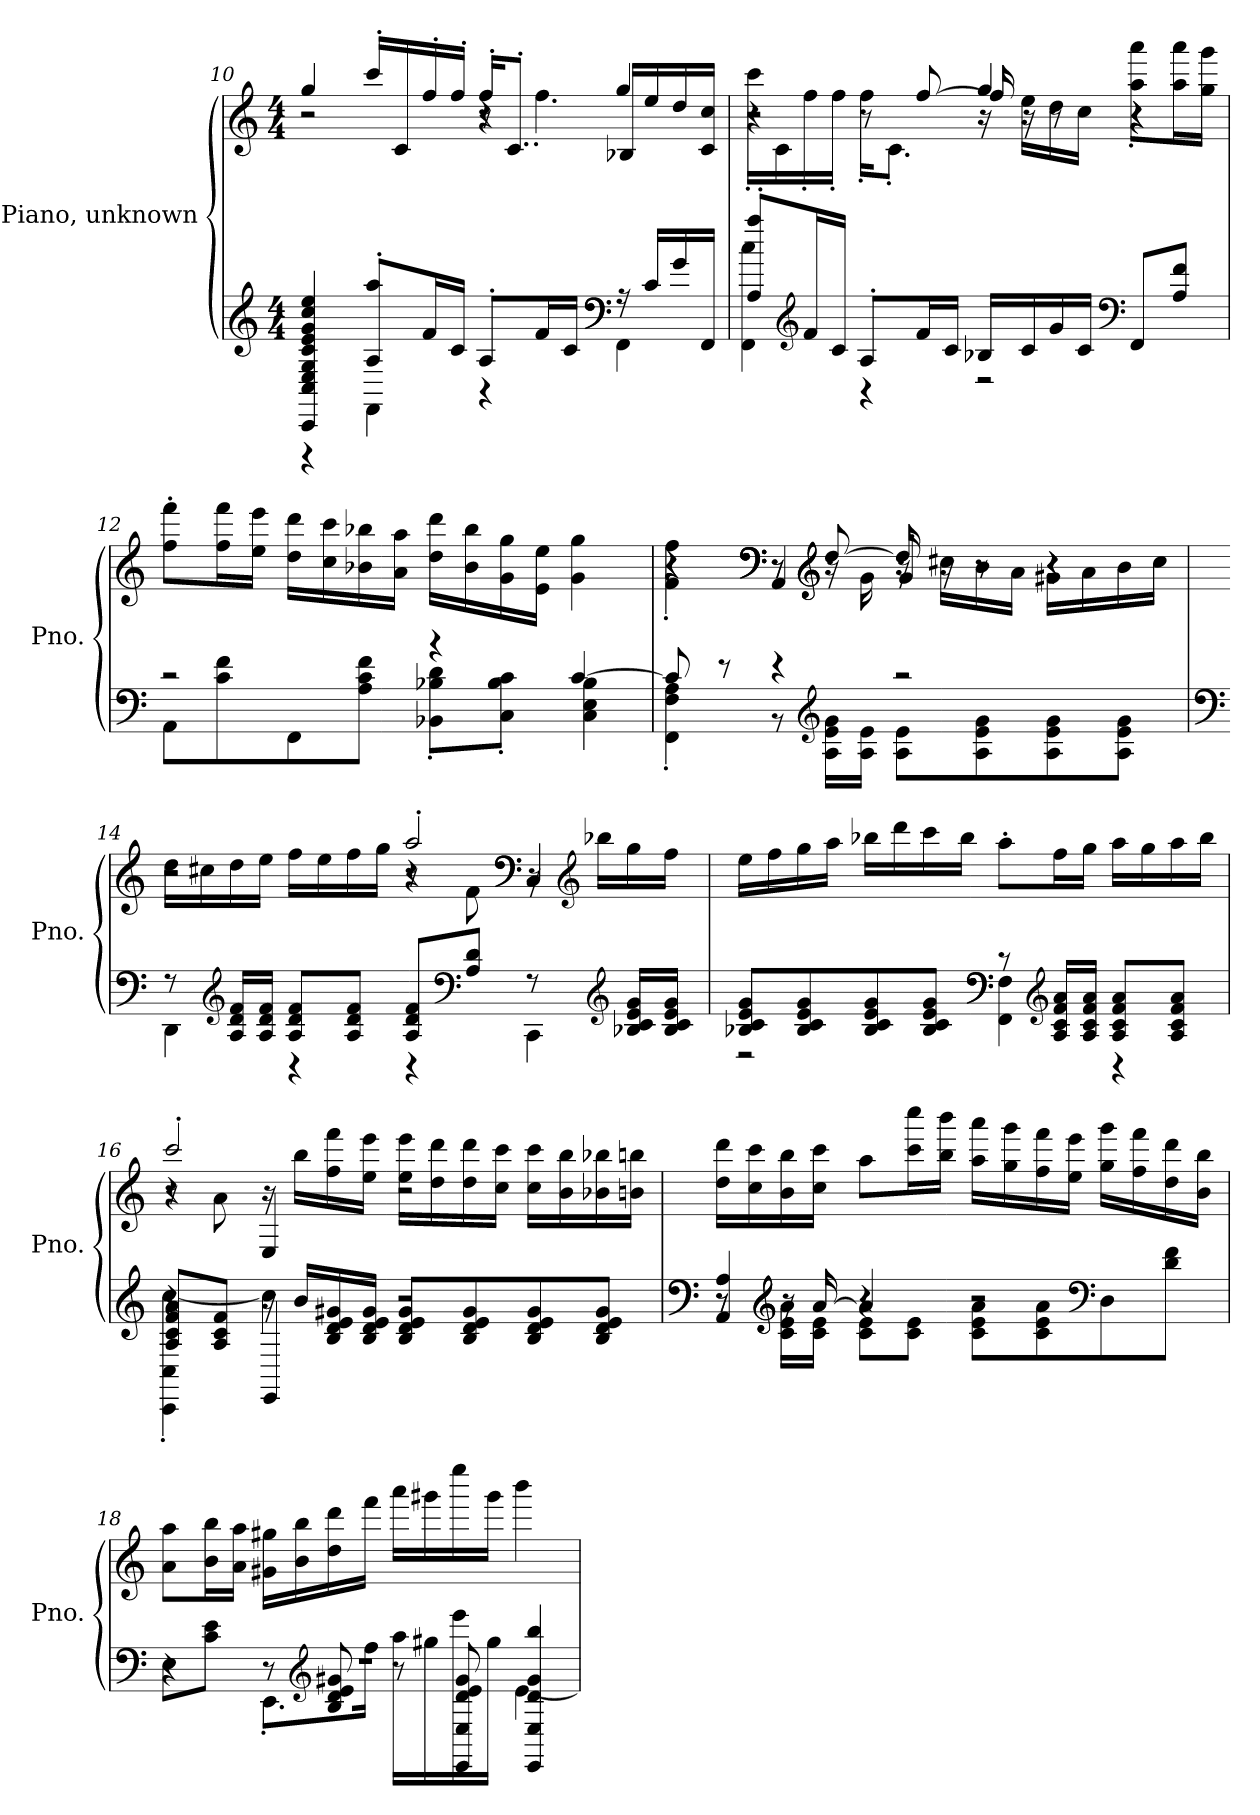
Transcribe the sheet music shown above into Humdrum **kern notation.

**kern	**kern
*part1	*part1
*staff2	*staff1
*I"Piano, unknown	*
*I'Pno.	*
*clefG2	*clefG2
*k[]	*k[]
*M4/4	*M4/4
=10	=10
*^	*^
*	*	*	*^
4CC/ 4C/ 4E/ 4G/ 4c/ 4e/ 4g/ 4cc/ 4ee/	4r	2r	2r	4gg/
8A/' 8aa/'L	4FF\	.	.	16ccc'/LL
.	.	.	.	16c/
16f/L	.	.	.	16ff'/
16c/JJ	.	.	.	16ff'/JJ
8A'/L	4r	4r	8r	16ff'/KL
.	.	.	.	8.c'/J
16f/L	.	.	4.ff'\	.
16c/JJ	.	.	.	.
*clefF4	*	*	*	*
16r	4FF\	4gg/	.	16B-X/LL
16c/LL	.	.	.	16ee/
16g/	.	.	.	16dd/
16FF/JJ	.	.	.	16c/ 16cc/JJ
!!LO:LB:g=z	!!	!!
=11	=11	=11	=11	=11
8A/' 8aa/'L	4FF\ 4cc\	2r	16ccc'\LL	4r
.	.	.	16c\	.
*clefG2	*	*	*	*
16f/L	.	.	16ff'\	.
16c/JJ	.	.	16ff'\JJ	.
8A'/L	4r	.	16ff'\KL	8r
.	.	.	8.c'\J	.
16f/L	.	.	.	[8ff/
16c/JJ	.	.	.	.
16B-X/LL	2r	4gg/	16r	16ff/]
16c/	.	.	16ee\LL	16r
16g/	.	.	16dd\	8r
16c/JJ	.	.	16cc\JJ	.
*clefF4	*	*	*	*
8FF/L	.	4r	8aa\' 8aaa\'L	4r
8A/ 8f/J	.	.	16aa\ 16aaa\L	.
.	.	.	16gg\ 16ggg\JJ	.
*	*	*v	*v	*v
=12	=12	=12
2r	8AA\L	8ff\' 8fff\'L
.	8c\ 8f\	16ff\ 16fff\L
.	.	16ee\ 16eee\JJ
.	8FF\	16dd\ 16ddd\LL
.	.	16cc\ 16ccc\
.	8A\ 8c\ 8f\J	16b-X\ 16bb-X\
.	.	16a\ 16aa\JJ
4r	8BB-X\' 8B-X\' 8d\'L	16dd\ 16ddd\LL
.	.	16b-\ 16bb-\
.	8C\' 8B-\' 8c\'J	16g\ 16gg\
.	.	16e\ 16ee\JJ
[4c/	4C\ 4E\ 4B-\	4g\ 4gg\
!!LO:PB:g=z
=13	=13	=13
*	*	*^
*	*	*	*^
8c/]	4FF\' 4F\' 4A\'	4r	4f\' 4ff\'	4r
8r	.	.	.	.
*	*	*clefF4	*	*
4r	8r	8r	8r	4AA/
*clefG2	*	*clefG2	*	*
.	16A\ 16e\ 16g\LL	[8dd/	16r	.
.	16A\ 16e\JJ	.	16g\	.
2r	8A\ 8e\L	16dd/]	16r	4g'/
.	.	16r	16cc#X\LL	.
.	8A\ 8e\ 8g\	8r	16b\	.
.	.	.	16a\JJ	.
.	8A\ 8e\ 8g\	4r	16g#X\LL	4r
.	.	.	16a\	.
.	8A\ 8e\ 8g\J	.	16b\	.
.	.	.	16cc#\JJ	.
!!LO:LB:g=z	!!	!!
=14	=14	=14	=14	=14
*clefF4	*	*	*	*
8r	4DD\	2r	16dd\LL	2r
.	.	.	16cc#X\	.
*clefG2	*	*	*	*
16A/ 16d/ 16f/LL	.	.	16dd\	.
16A/ 16d/ 16f/JJ	.	.	16ee\JJ	.
8A/ 8d/ 8f/L	4r	.	16ff\LL	.
.	.	.	16ee\	.
8A/ 8d/ 8f/J	.	.	16ff\	.
.	.	.	16gg\JJ	.
8A/ 8d/ 8f/L	4r	2aa'/	8r	4r
*clefF4	*	*	*	*
8A/ 8d/J	.	.	8f\	.
*	*	*clefF4	*	*
8r	4CC\	.	16r	4C/
*	*	*clefG2	*	*
.	.	.	16bb-X\LL	.
*clefG2	*	*	*	*
16B-X/ 16c/ 16e/ 16g/LL	.	.	16gg\	.
16B-/ 16c/ 16e/ 16g/JJ	.	.	16ff\JJ	.
*	*	*v	*v	*v
!!LO:LB:g=z
=15	=15	=15
8B-X/ 8c/ 8e/ 8g/L	2r	16ee\LL
.	.	16ff\
8B-/ 8c/ 8e/ 8g/	.	16gg\
.	.	16aa\JJ
8B-/ 8c/ 8e/ 8g/	.	16bb-X\LL
.	.	16ddd\
8B-/ 8c/ 8e/ 8g/J	.	16ccc\
.	.	16bb-\JJ
*clefF4	*	*
8r	4FF\ 4F\	8aa'\L
*clefG2	*	*
16A/ 16c/ 16f/ 16a/LL	.	16ff\L
16A/ 16c/ 16f/ 16a/JJ	.	16gg\JJ
8A/ 8c/ 8f/ 8a/L	4r	16aa\LL
.	.	16gg\
8A/ 8c/ 8f/ 8a/J	.	16aa\
.	.	16bb-\JJ
=16	=16	=16
*	*^	*^
*	*	*	*	*^
8A/ 8c/ 8f/ 8a/L	4CC\' 4C\' [4cc\'	4r	2ccc'/	8r	4r
8A/ 8c/ 8f/J	.	.	.	8a\	.
16r	4cc\]	4EE/	.	16r	4E/
16b/LL	.	.	.	16bb\LL	.
16B/ 16d/ 16e/ 16g#X/	.	.	.	16ff\ 16fff\	.
16B/ 16d/ 16e/ 16g#/JJ	.	.	.	16ee\ 16eee\JJ	.
8B/ 8d/ 8e/ 8g#/L	2r	2r	2r	16ee\ 16eee\LL	2r
.	.	.	.	16dd\ 16ddd\	.
8B/ 8d/ 8e/ 8g#/	.	.	.	16dd\ 16ddd\	.
.	.	.	.	16cc\ 16ccc\JJ	.
8B/ 8d/ 8e/ 8g#/	.	.	.	16cc\ 16ccc\LL	.
.	.	.	.	16b\ 16bb\	.
8B/ 8d/ 8e/ 8g#/J	.	.	.	16b-X\ 16bb-X\	.
.	.	.	.	16bn\ 16bbn\JJ	.
*	*	*	*v	*v	*v
!!LO:LB:g=z
=17	=17	=17	=17
*clefF4	*	*	*
8r	8r	4AA/ 4A/	16dd\ 16ddd\LL
.	.	.	16cc\ 16ccc\
*clefG2	*	*	*
16r	16c\ 16e\ 16a\LL	.	16b\ 16bb\
[16a/	16c\ 16e\JJ	.	16cc\ 16ccc\JJ
4a/]	8c\ 8e\L	4r	8aa\L
.	8c\ 8e\J	.	16ccc\ 16cccc\L
.	.	.	16bb\ 16bbb\JJ
2r	8c\ 8e\ 8a\L	2r	16aa\ 16aaa\LL
.	.	.	16gg\ 16ggg\
.	8c\ 8e\ 8a\	.	16ff\ 16fff\
.	.	.	16ee\ 16eee\JJ
*clefF4	*	*	*
.	8D\	.	16gg\ 16ggg\LL
.	.	.	16ff\ 16fff\
.	8d\ 8f\J	.	16dd\ 16ddd\
.	.	.	16b\ 16bb\JJ
=18	=18	=18	=18
1r	8E\L	4r	8a\ 8aa\L
.	8c\ 8e\J	.	16b\ 16bb\L
.	.	.	16a\ 16aa\JJ
.	8.EE'\L	8r	16g#X\ 16gg#X\LL
.	.	.	16b\ 16bb\
*clefG2	*	*	*
.	.	8B/ 8d/ 8e/ 8g#X/	16dd\ 16ddd\
.	16ff\Jk	.	16fff\JJ
.	16aa\LL	8r	16aaa\LL
.	16gg#X\	.	16ggg#X\
.	16eee\	8EE/ 8E/ 8d/ 8e/ 8g#/	16eeee\
.	16gg#\JJ	.	16ggg#\JJ
.	[4e\	4EE/ 4E/ 4d/ 4g#/ 4bb/	4bbb\
*v	*v	*v	*
=	=
*-	*-
